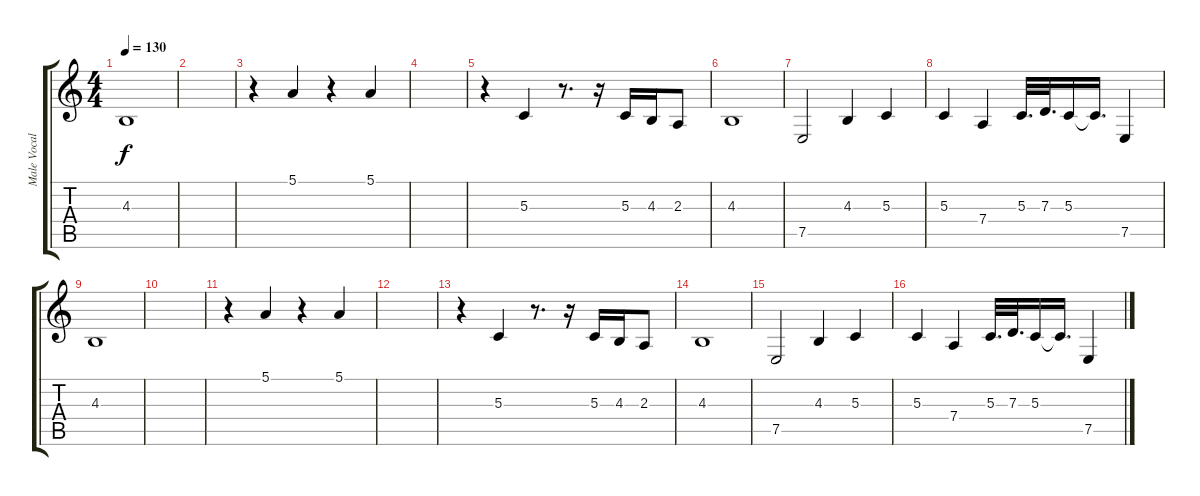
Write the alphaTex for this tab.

\track ("Male Vocals" "Male Vocal") {instrument lead8bassandlead}
\staff {score tabs}
\tuning (E4 B3 G3 D3 A2 E2) {hide}
\ts (4 4)
\tempo 130
\clef g2
\ks c
4.3.1{dy f} |
|
r.4 5.1.4 r.4 5.1.4 |
|
r.4 5.3.4 r.8{d} r.16 5.3.16 4.3.16 2.3.8 |
4.3.1 |
7.5.2{instrument acousticguitarsteel} 4.3.4 5.3.4 |
5.3.4 7.4.4 5.3.32{d} 7.3.32{d} 5.3.16 5.3{t}.16{d} 7.5.4 |
4.3.1 |
|
r.4 5.1.4 r.4 5.1.4 |
|
r.4 5.3.4 r.8{d} r.16 5.3.16 4.3.16 2.3.8 |
4.3.1 |
7.5.2{instrument acousticguitarsteel} 4.3.4 5.3.4 |
5.3.4 7.4.4 5.3.32{d} 7.3.32{d} 5.3.16 5.3{t}.16{d} 7.5.4
